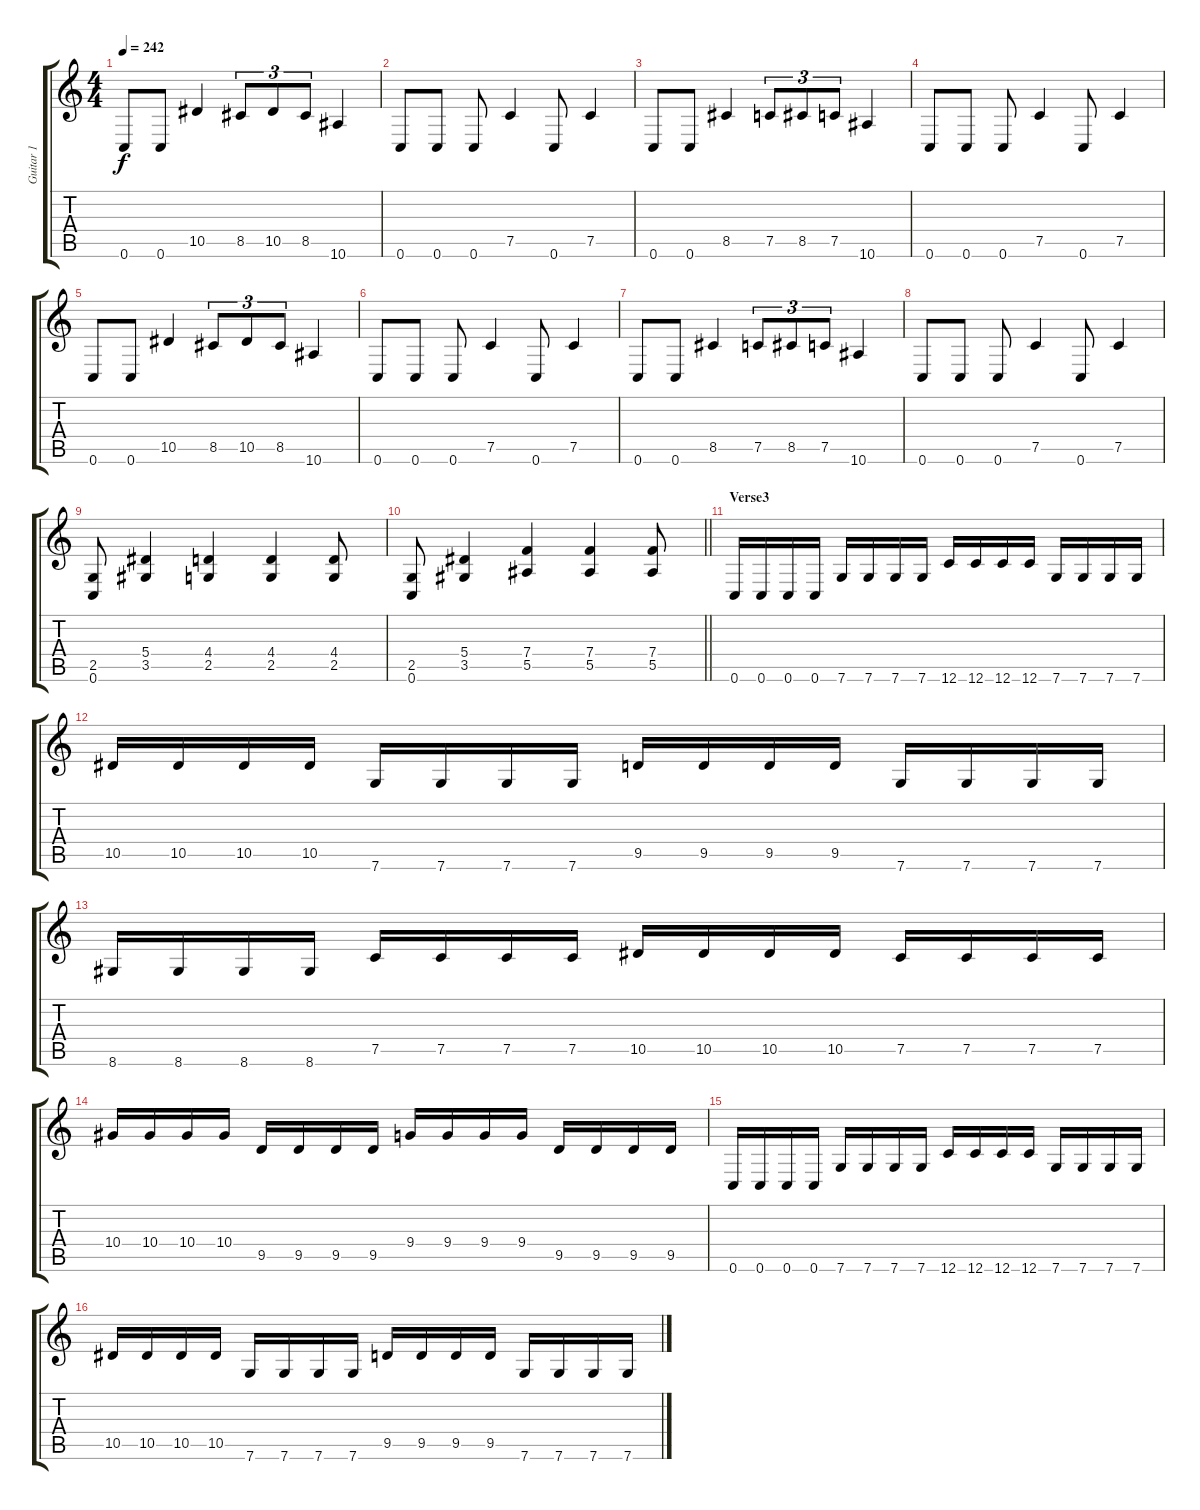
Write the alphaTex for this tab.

\track ("Guitar 1" "Guitar 1") {instrument distortionguitar}
\staff {score tabs}
\tuning (C4 G3 Eb3 Bb2 F2 C2) {hide}
\ts (4 4)
\tempo 242
\clef g2
\ks c
0.6.8{dy f} 0.6.8 10.5.4 8.5.8{tu (3 2)} 10.5.8{tu (3 2)} 8.5.8{tu (3 2)} 10.6.4 |
0.6.8 0.6.8 0.6.8 7.5.4 0.6.8 7.5.4 |
0.6.8 0.6.8 8.5.4 7.5.8{tu (3 2)} 8.5.8{tu (3 2)} 7.5.8{tu (3 2)} 10.6.4 |
0.6.8 0.6.8 0.6.8 7.5.4 0.6.8 7.5.4 |
0.6.8 0.6.8 10.5.4 8.5.8{tu (3 2)} 10.5.8{tu (3 2)} 8.5.8{tu (3 2)} 10.6.4 |
0.6.8 0.6.8 0.6.8 7.5.4 0.6.8 7.5.4 |
0.6.8 0.6.8 8.5.4 7.5.8{tu (3 2)} 8.5.8{tu (3 2)} 7.5.8{tu (3 2)} 10.6.4 |
0.6.8 0.6.8 0.6.8 7.5.4 0.6.8 7.5.4 |
(2.5 0.6).8 (5.4 3.5).4 (4.4 2.5).4 (4.4 2.5).4 (4.4 2.5).8 |
\barLineRight lightlight
(2.5 0.6).8 (5.4 3.5).4 (7.4 5.5).4 (7.4 5.5).4 (7.4 5.5).8 |
\section ("" "Verse3")
0.6.16 0.6.16 0.6.16 0.6.16 7.6.16 7.6.16 7.6.16 7.6.16 12.6.16 12.6.16 12.6.16 12.6.16 7.6.16 7.6.16 7.6.16 7.6.16 |
10.5.16 10.5.16 10.5.16 10.5.16 7.6.16 7.6.16 7.6.16 7.6.16 9.5.16 9.5.16 9.5.16 9.5.16 7.6.16 7.6.16 7.6.16 7.6.16 |
8.6.16 8.6.16 8.6.16 8.6.16 7.5.16 7.5.16 7.5.16 7.5.16 10.5.16 10.5.16 10.5.16 10.5.16 7.5.16 7.5.16 7.5.16 7.5.16 |
10.4.16 10.4.16 10.4.16 10.4.16 9.5.16 9.5.16 9.5.16 9.5.16 9.4.16 9.4.16 9.4.16 9.4.16 9.5.16 9.5.16 9.5.16 9.5.16 |
0.6.16 0.6.16 0.6.16 0.6.16 7.6.16 7.6.16 7.6.16 7.6.16 12.6.16 12.6.16 12.6.16 12.6.16 7.6.16 7.6.16 7.6.16 7.6.16 |
10.5.16 10.5.16 10.5.16 10.5.16 7.6.16 7.6.16 7.6.16 7.6.16 9.5.16 9.5.16 9.5.16 9.5.16 7.6.16 7.6.16 7.6.16 7.6.16
